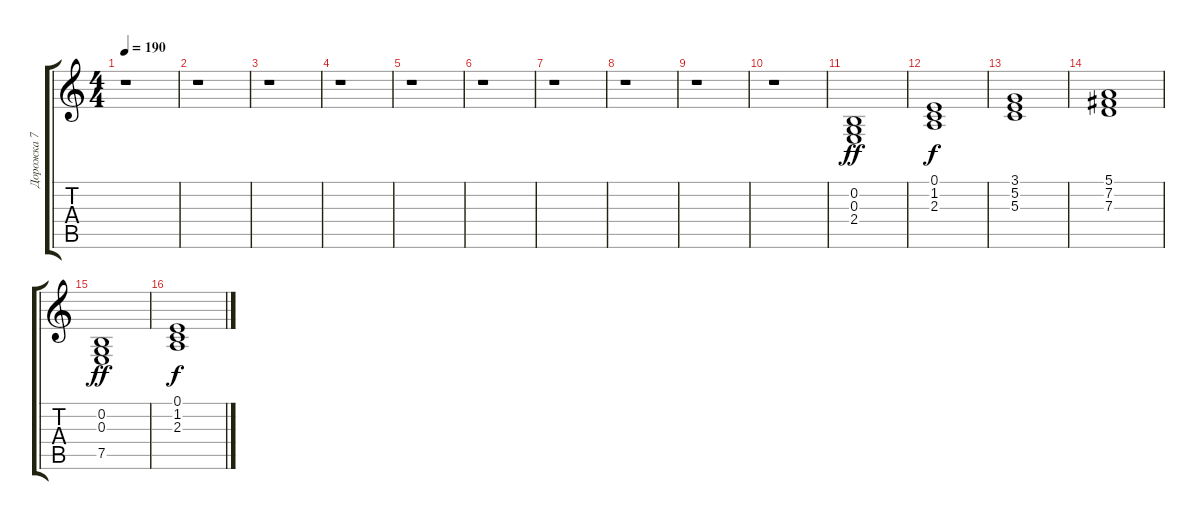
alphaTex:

\track ("Дорожка 7" "Дорожка 7") {instrument choiraahs}
\staff {score tabs}
\tuning (E4 B3 G3 D3 A2 E2) {hide}
\ts (4 4)
\tempo 190
\clef g2
\ks c
r.1{dy f} |
r.1 |
r.1 |
r.1 |
r.1 |
r.1 |
r.1 |
r.1 |
r.1 |
r.1 |
(0.2 0.3 2.4).1{dy ff} |
(0.1 1.2 2.3).1{dy f} |
(3.1 5.2 5.3).1 |
(5.1 7.2 7.3).1 |
(0.2 0.3 7.5).1{dy ff} |
(0.1 1.2 2.3).1{dy f}
